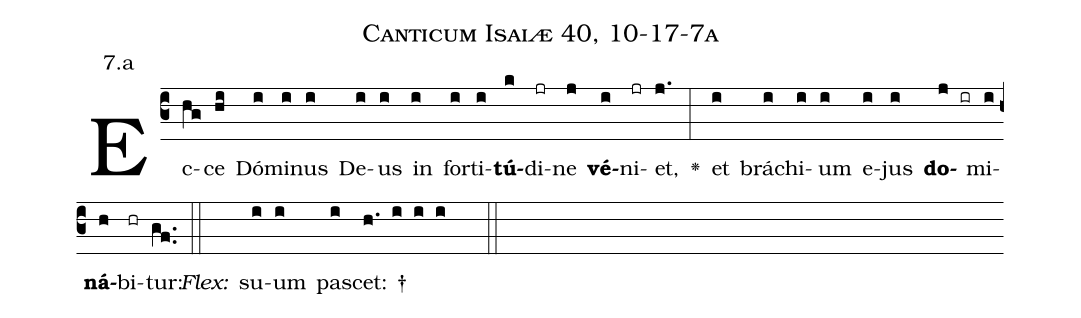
name: Canticum Isaiæ 40, 10-17-7a;
annotation: 7.a;
%%
(c3)Ec(hg)ce(hi) Dó(i)mi(i)nus(i) De(i)us(i) in(i) for(i)ti(i)<b>tú</b>(k)di(jr)ne(j) <b>vé</b>(i)ni(jr)et,(j.) <v>\greheightstar</v>(:) et(i) brá(i)chi(i)um(i) e(i)jus(i) <b>do</b>(j ir)mi(i)<b>ná</b>(h)bi(hr)tur:(gf..) (::)
<i>Flex:</i>()  su(i)um(i) pa(i)scet: †(h. i i i  ::)

%E(i) u(i) o(j) u(i) a(h) e.(gf..) (::)
